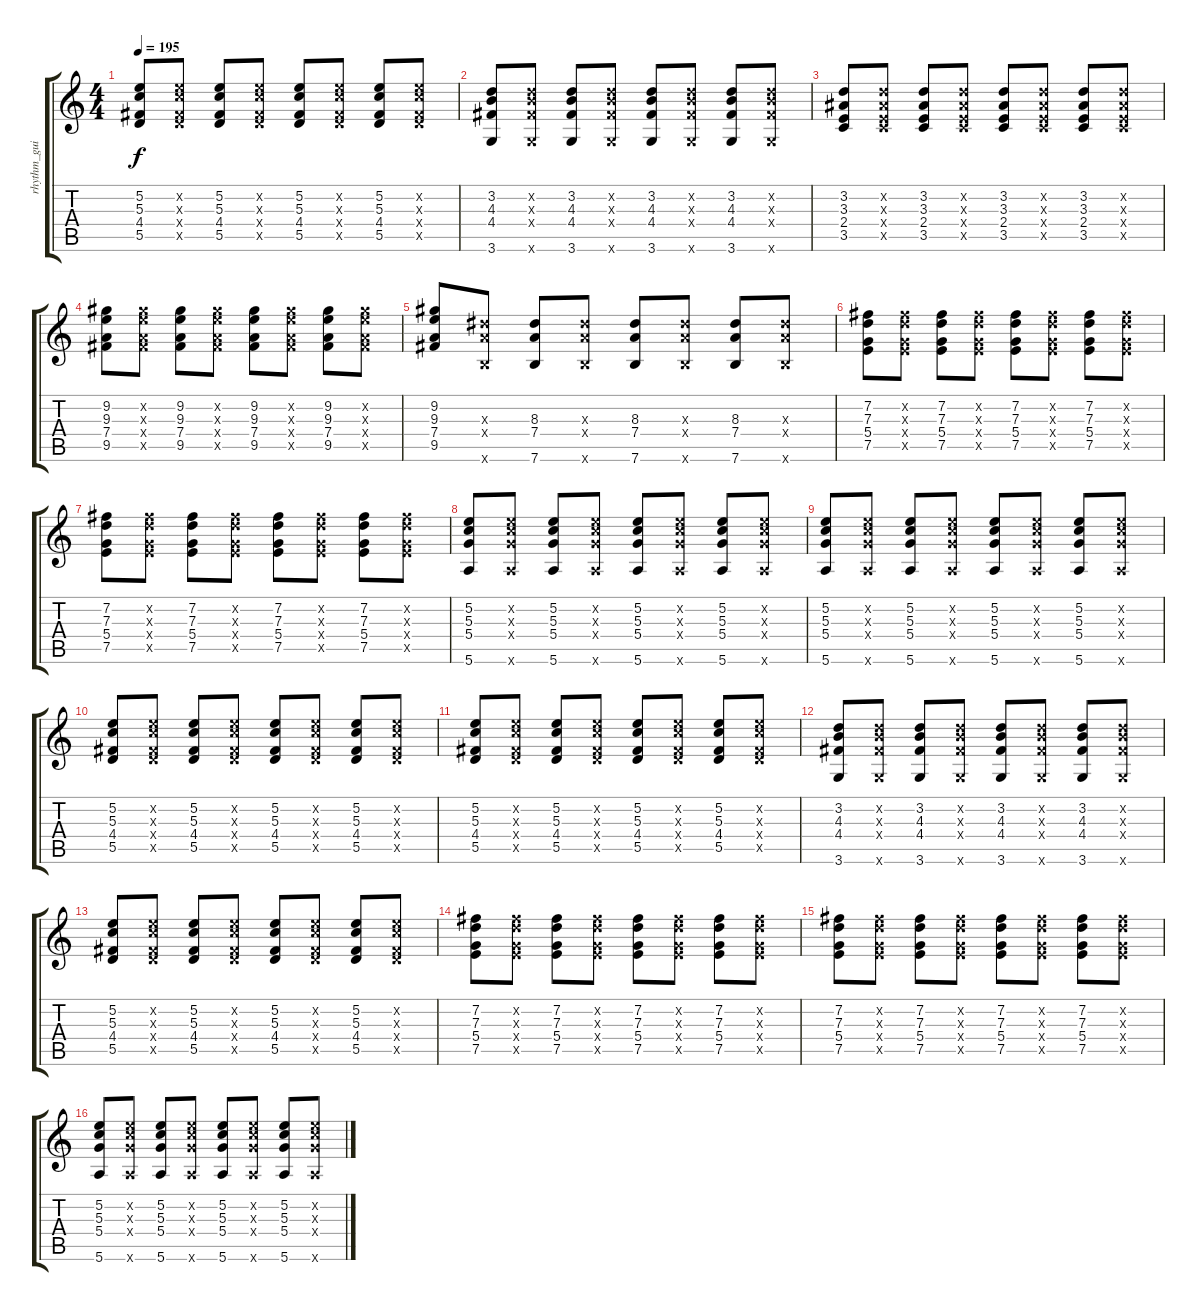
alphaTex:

\track ("rhythm_guitar" "rhythm_gui") {instrument acousticguitarnylon}
\staff {score tabs}
\tuning (E4 B3 G3 D3 A2 E2) {hide}
\ts (4 4)
\tempo 195
\clef g2
\ks c
(5.2 5.3 4.4 5.5).8{dy f} (5.2{x} 5.3{x} 4.4{x} 5.5{x}).8 (5.2 5.3 4.4 5.5).8 (5.2{x} 5.3{x} 4.4{x} 5.5{x}).8 (5.2 5.3 4.4 5.5).8 (5.2{x} 5.3{x} 4.4{x} 5.5{x}).8 (5.2 5.3 4.4 5.5).8 (5.2{x} 5.3{x} 4.4{x} 5.5{x}).8 |
(3.2 4.3 4.4 3.6).8 (3.2{x} 4.3{x} 4.4{x} 3.6{x}).8 (3.2 4.3 4.4 3.6).8 (3.2{x} 4.3{x} 4.4{x} 3.6{x}).8 (3.2 4.3 4.4 3.6).8 (3.2{x} 4.3{x} 4.4{x} 3.6{x}).8 (3.2 4.3 4.4 3.6).8 (3.2{x} 4.3{x} 4.4{x} 3.6{x}).8 |
(3.2 3.3 2.4 3.5).8 (3.2{x} 3.3{x} 2.4{x} 3.5{x}).8 (3.2 3.3 2.4 3.5).8 (3.2{x} 3.3{x} 2.4{x} 3.5{x}).8 (3.2 3.3 2.4 3.5).8 (3.2{x} 3.3{x} 2.4{x} 3.5{x}).8 (3.2 3.3 2.4 3.5).8 (3.2{x} 3.3{x} 2.4{x} 3.5{x}).8 |
(9.2 9.3 7.4 9.5).8 (9.2{x} 9.3{x} 7.4{x} 9.5{x}).8 (9.2 9.3 7.4 9.5).8 (9.2{x} 9.3{x} 7.4{x} 9.5{x}).8 (9.2 9.3 7.4 9.5).8 (9.2{x} 9.3{x} 7.4{x} 9.5{x}).8 (9.2 9.3 7.4 9.5).8 (9.2{x} 9.3{x} 7.4{x} 9.5{x}).8 |
(9.2 9.3 7.4 9.5).8 (8.3{x} 7.4{x} 7.6{x}).8 (8.3 7.4 7.6).8 (8.3{x} 7.4{x} 7.6{x}).8 (8.3 7.4 7.6).8 (8.3{x} 7.4{x} 7.6{x}).8 (8.3 7.4 7.6).8 (8.3{x} 7.4{x} 7.6{x}).8 |
(7.2 7.3 5.4 7.5).8 (7.2{x} 7.3{x} 5.4{x} 7.5{x}).8 (7.2 7.3 5.4 7.5).8 (7.2{x} 7.3{x} 5.4{x} 7.5{x}).8 (7.2 7.3 5.4 7.5).8 (7.2{x} 7.3{x} 5.4{x} 7.5{x}).8 (7.2 7.3 5.4 7.5).8 (7.2{x} 7.3{x} 5.4{x} 7.5{x}).8 |
(7.2 7.3 5.4 7.5).8 (7.2{x} 7.3{x} 5.4{x} 7.5{x}).8 (7.2 7.3 5.4 7.5).8 (7.2{x} 7.3{x} 5.4{x} 7.5{x}).8 (7.2 7.3 5.4 7.5).8 (7.2{x} 7.3{x} 5.4{x} 7.5{x}).8 (7.2 7.3 5.4 7.5).8 (7.2{x} 7.3{x} 5.4{x} 7.5{x}).8 |
(5.2 5.3 5.4 5.6).8 (5.2{x} 5.3{x} 5.4{x} 5.6{x}).8 (5.2 5.3 5.4 5.6).8 (5.2{x} 5.3{x} 5.4{x} 5.6{x}).8 (5.2 5.3 5.4 5.6).8 (5.2{x} 5.3{x} 5.4{x} 5.6{x}).8 (5.2 5.3 5.4 5.6).8 (5.2{x} 5.3{x} 5.4{x} 5.6{x}).8 |
(5.2 5.3 5.4 5.6).8 (5.2{x} 5.3{x} 5.4{x} 5.6{x}).8 (5.2 5.3 5.4 5.6).8 (5.2{x} 5.3{x} 5.4{x} 5.6{x}).8 (5.2 5.3 5.4 5.6).8 (5.2{x} 5.3{x} 5.4{x} 5.6{x}).8 (5.2 5.3 5.4 5.6).8 (5.2{x} 5.3{x} 5.4{x} 5.6{x}).8 |
(5.2 5.3 4.4 5.5).8 (5.2{x} 5.3{x} 4.4{x} 5.5{x}).8 (5.2 5.3 4.4 5.5).8 (5.2{x} 5.3{x} 4.4{x} 5.5{x}).8 (5.2 5.3 4.4 5.5).8 (5.2{x} 5.3{x} 4.4{x} 5.5{x}).8 (5.2 5.3 4.4 5.5).8 (5.2{x} 5.3{x} 4.4{x} 5.5{x}).8 |
(5.2 5.3 4.4 5.5).8 (5.2{x} 5.3{x} 4.4{x} 5.5{x}).8 (5.2 5.3 4.4 5.5).8 (5.2{x} 5.3{x} 4.4{x} 5.5{x}).8 (5.2 5.3 4.4 5.5).8 (5.2{x} 5.3{x} 4.4{x} 5.5{x}).8 (5.2 5.3 4.4 5.5).8 (5.2{x} 5.3{x} 4.4{x} 5.5{x}).8 |
(3.2 4.3 4.4 3.6).8 (3.2{x} 4.3{x} 4.4{x} 3.6{x}).8 (3.2 4.3 4.4 3.6).8 (3.2{x} 4.3{x} 4.4{x} 3.6{x}).8 (3.2 4.3 4.4 3.6).8 (3.2{x} 4.3{x} 4.4{x} 3.6{x}).8 (3.2 4.3 4.4 3.6).8 (3.2{x} 4.3{x} 4.4{x} 3.6{x}).8 |
(5.2 5.3 4.4 5.5).8 (5.2{x} 5.3{x} 4.4{x} 5.5{x}).8 (5.2 5.3 4.4 5.5).8 (5.2{x} 5.3{x} 4.4{x} 5.5{x}).8 (5.2 5.3 4.4 5.5).8 (5.2{x} 5.3{x} 4.4{x} 5.5{x}).8 (5.2 5.3 4.4 5.5).8 (5.2{x} 5.3{x} 4.4{x} 5.5{x}).8 |
(7.2 7.3 5.4 7.5).8 (7.2{x} 7.3{x} 5.4{x} 7.5{x}).8 (7.2 7.3 5.4 7.5).8 (7.2{x} 7.3{x} 5.4{x} 7.5{x}).8 (7.2 7.3 5.4 7.5).8 (7.2{x} 7.3{x} 5.4{x} 7.5{x}).8 (7.2 7.3 5.4 7.5).8 (7.2{x} 7.3{x} 5.4{x} 7.5{x}).8 |
(7.2 7.3 5.4 7.5).8 (7.2{x} 7.3{x} 5.4{x} 7.5{x}).8 (7.2 7.3 5.4 7.5).8 (7.2{x} 7.3{x} 5.4{x} 7.5{x}).8 (7.2 7.3 5.4 7.5).8 (7.2{x} 7.3{x} 5.4{x} 7.5{x}).8 (7.2 7.3 5.4 7.5).8 (7.2{x} 7.3{x} 5.4{x} 7.5{x}).8 |
(5.2 5.3 5.4 5.6).8 (5.2{x} 5.3{x} 5.4{x} 5.6{x}).8 (5.2 5.3 5.4 5.6).8 (5.2{x} 5.3{x} 5.4{x} 5.6{x}).8 (5.2 5.3 5.4 5.6).8 (5.2{x} 5.3{x} 5.4{x} 5.6{x}).8 (5.2 5.3 5.4 5.6).8 (5.2{x} 5.3{x} 5.4{x} 5.6{x}).8
